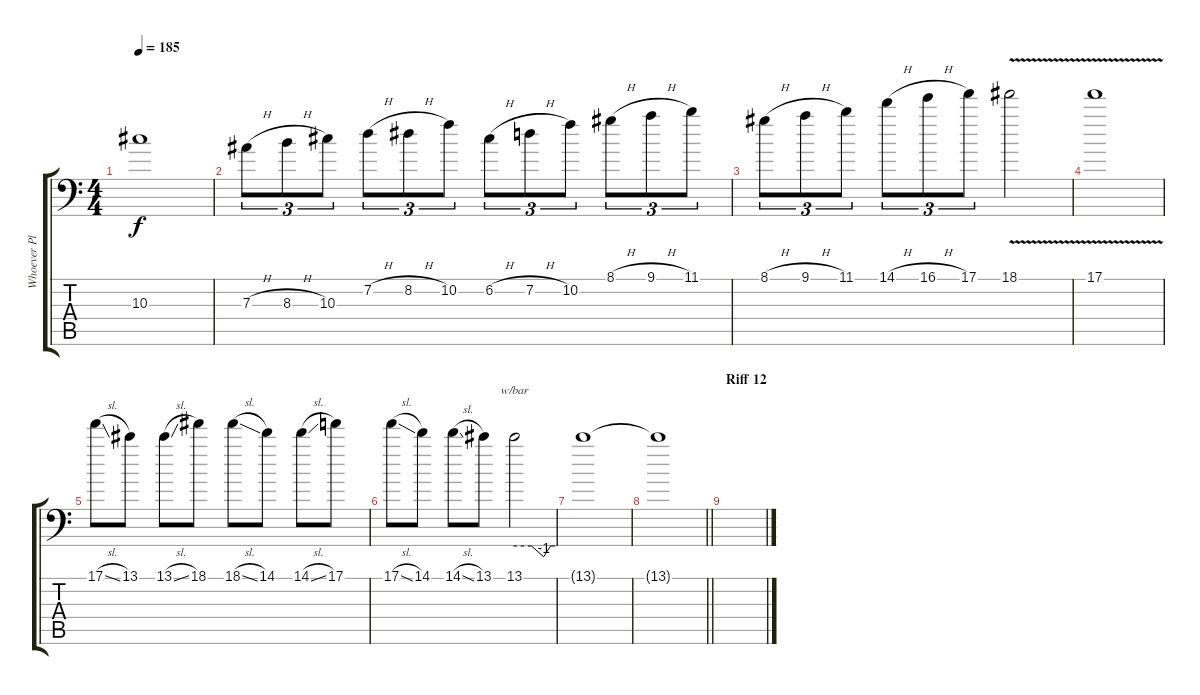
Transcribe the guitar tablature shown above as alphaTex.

\track ("Whoever Plays the Solo" "Whoever Pl") {instrument distortionguitar}
\staff {score tabs}
\tuning (C4 G3 Eb3 Bb2 F2 Bb1) {hide}
\ts (4 4)
\tempo 185
\clef f4
\ks c
10.3{t}.1{dy f} |
7.3{h}.8{tu (3 2)} 8.3{h}.8{tu (3 2)} 10.3.8{tu (3 2)} 7.2{h}.8{tu (3 2)} 8.2{h}.8{tu (3 2)} 10.2.8{tu (3 2)} 6.2{h}.8{tu (3 2)} 7.2{h}.8{tu (3 2)} 10.2.8{tu (3 2)} 8.1{h}.8{tu (3 2)} 9.1{h}.8{tu (3 2)} 11.1.8{tu (3 2)} |
8.1{h}.8{tu (3 2)} 9.1{h}.8{tu (3 2)} 11.1.8{tu (3 2)} 14.1{h}.8{tu (3 2)} 16.1{h}.8{tu (3 2)} 17.1.8{tu (3 2)} 18.1{v}.2 |
17.1{v}.1 |
17.1{sl}.8 13.1.8 13.1{sl}.8 18.1.8 18.1{sl}.8 14.1.8 14.1{sl}.8 17.1.8 |
17.1{sl}.8 14.1.8 14.1{sl}.8 13.1.8 13.1.2{tbe (custom default 0 0 25 0 43 -4 53 0 60 0)} |
13.1{t}.1 |
\barLineRight lightlight
13.1{t}.1 |
\section ("" "Riff 12")
